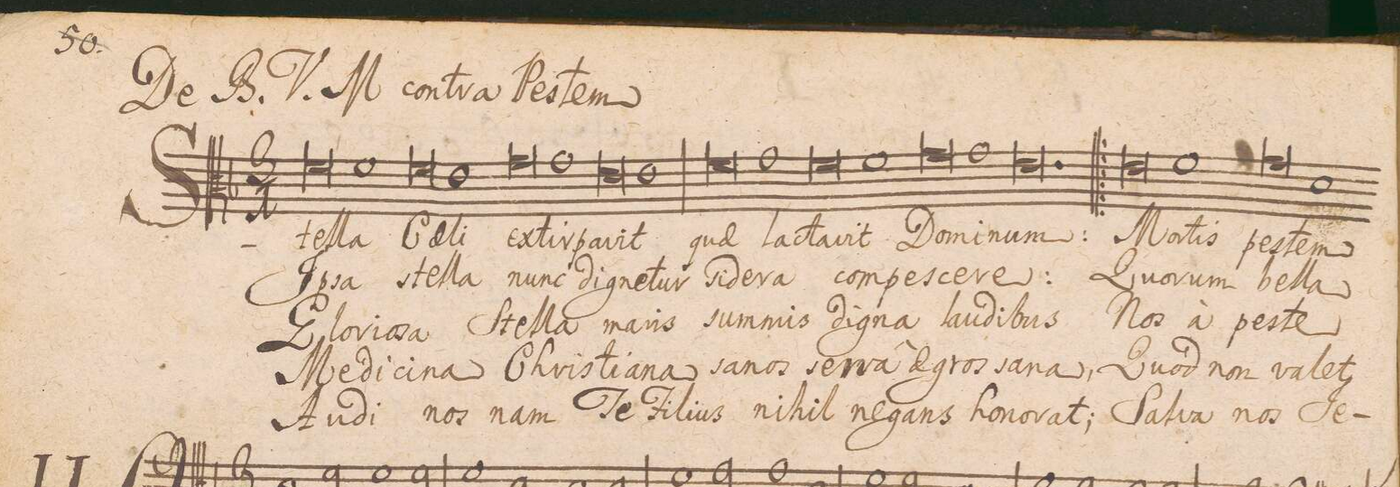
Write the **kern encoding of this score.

**kern	**text	**text	**text	**text	**text
*I"ALTVS.	*	*	*	*	*
*clefC3	*	*	*	*	*
*k[b-]	*	*	*	*	*
*M3/1	*	*	*	*	*
0f	Stel-	Ip-	Glo-	Me-	Au-
1f	-la	-sa	-ri-	-di-	-di
=2-	=2-	=2-	=2-	=2-	=2-
0f	Cae-	stel-	-o-	-ci-	nos
1e	-li	-la	-sa	-na	nam
=3-	=3-	=3-	=3-	=3-	=3-
0g	ex-	nunc	Stel-	Chri-	Te
1g	-tir-	di-	-la	-stia-	Fi-
=4-	=4-	=4-	=4-	=4-	=4-
0e	-pa-	-gne-	ma-	-na	-li-
1e	-vit	-tur	-ris	sa-	-us
=5-	=5-	=5-	=5-	=5-	=5-
0f	quae	si-	sum-	-nos	ni-
1g	la-	-de-	-mis	ser-	-hil
=6-	=6-	=6-	=6-	=6-	=6-
0f	-cta-	-ra	di-	-va,	ne-
1f	-vit	com-	-gna	ae-	-gans
=7-	=7-	=7-	=7-	=7-	=7-
0g	Do-	-pes-	lau-	-gros	ho-
1g	-mi-	-ce-	-di-	sa-	-no-
=8-	=8-	=8-	=8-	=8-	=8-
0.e	-num:	-re:	-bus	-na,	-rat;
=9!|:-	=9!|:-	=9!|:-	=9!|:-	=9!|:-	=9!|:-
*>B	*	*	*	*	*
0e	Mor-	Quo-	Nos	Quod	Sal-
1f	-tis	-rum	à	non	-va
=10-	=10-	=10-	=10-	=10-	=10-
0g	pe-	bel-	pe-	va-	nos
1d	-stem	-la	-ste	-let	Je-
=11-	=11-	=11-	=11-	=11-	=11-
*-	*-	*-	*-	*-	*-
